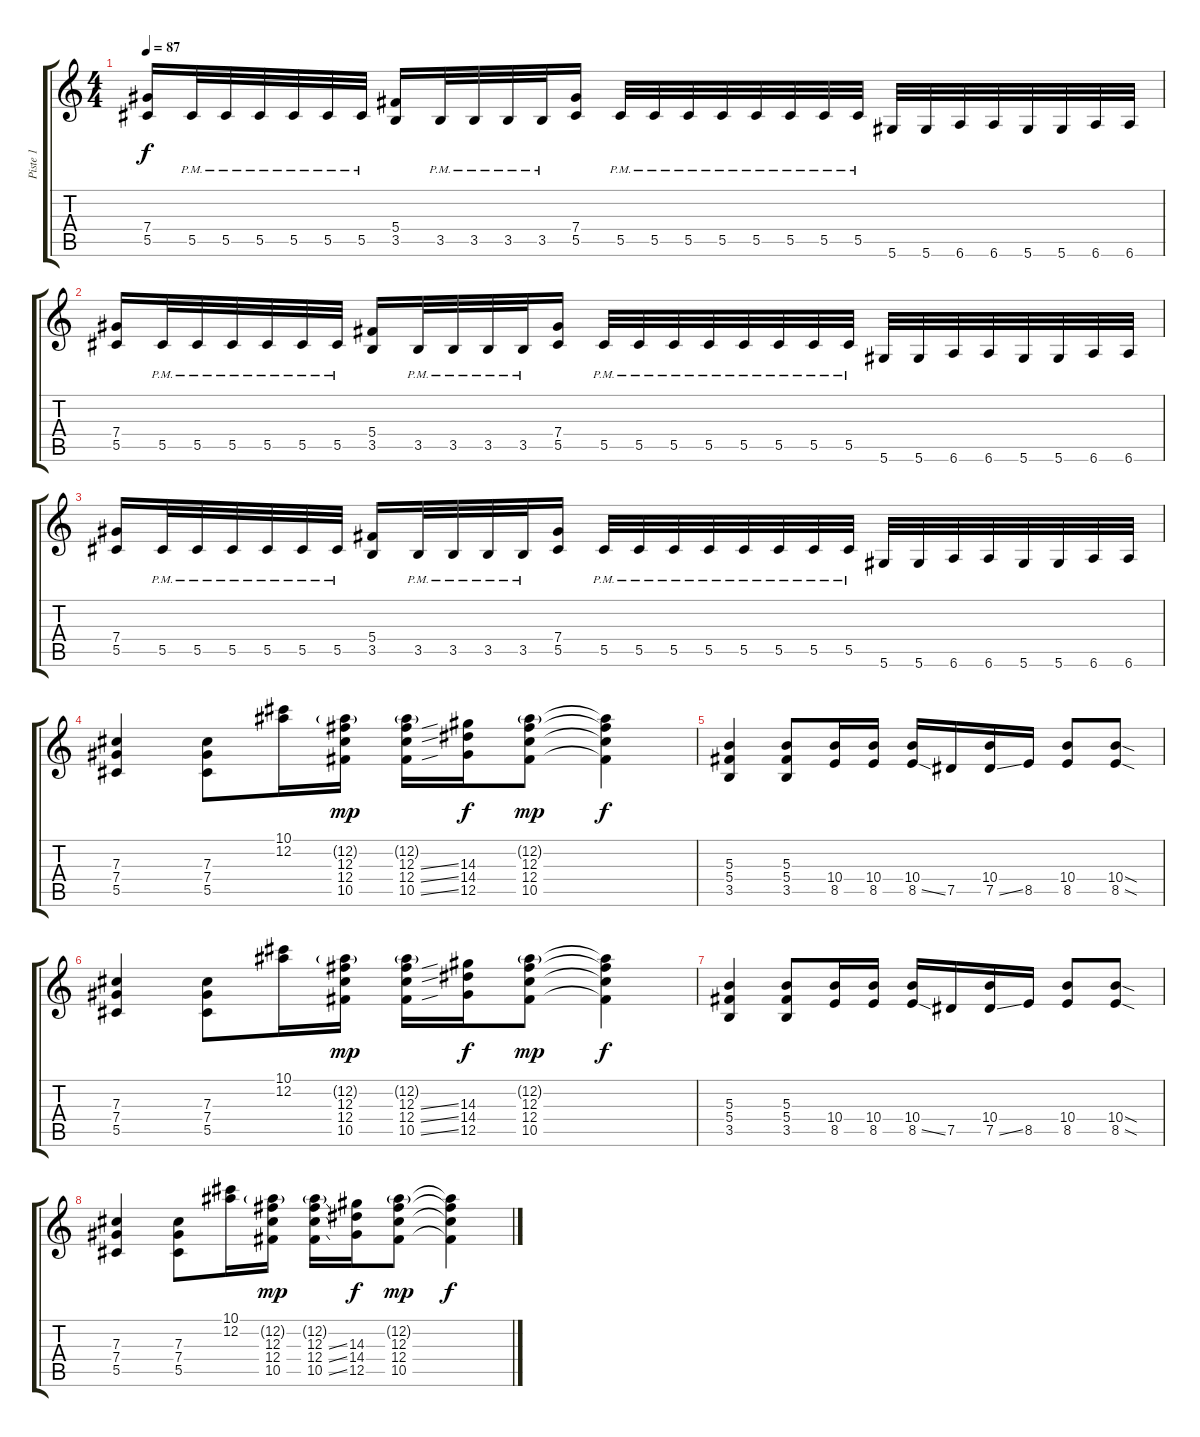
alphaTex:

\track ("Piste 1" "Piste 1") {instrument distortionguitar}
\staff {score tabs}
\tuning (Eb4 Bb3 Gb3 Db3 Ab2 Eb2) {hide}
\ts (4 4)
\tempo 87
\clef g2
\ks c
(7.4 5.5).16{dy f} 5.5{pm}.32 5.5{pm}.32 5.5{pm}.32 5.5{pm}.32 5.5{pm}.32 5.5{pm}.32 (5.4 3.5).16 3.5{pm}.32 3.5{pm}.32 3.5{pm}.32 3.5{pm}.32 (7.4 5.5).16 5.5{pm}.32 5.5{pm}.32 5.5{pm}.32 5.5{pm}.32 5.5{pm}.32 5.5{pm}.32 5.5{pm}.32 5.5{pm}.32 5.6.32 5.6.32 6.6.32 6.6.32 5.6.32 5.6.32 6.6.32 6.6.32 |
(7.4 5.5).16 5.5{pm}.32 5.5{pm}.32 5.5{pm}.32 5.5{pm}.32 5.5{pm}.32 5.5{pm}.32 (5.4 3.5).16 3.5{pm}.32 3.5{pm}.32 3.5{pm}.32 3.5{pm}.32 (7.4 5.5).16 5.5{pm}.32 5.5{pm}.32 5.5{pm}.32 5.5{pm}.32 5.5{pm}.32 5.5{pm}.32 5.5{pm}.32 5.5{pm}.32 5.6.32 5.6.32 6.6.32 6.6.32 5.6.32 5.6.32 6.6.32 6.6.32 |
(7.4 5.5).16 5.5{pm}.32 5.5{pm}.32 5.5{pm}.32 5.5{pm}.32 5.5{pm}.32 5.5{pm}.32 (5.4 3.5).16 3.5{pm}.32 3.5{pm}.32 3.5{pm}.32 3.5{pm}.32 (7.4 5.5).16 5.5{pm}.32 5.5{pm}.32 5.5{pm}.32 5.5{pm}.32 5.5{pm}.32 5.5{pm}.32 5.5{pm}.32 5.5{pm}.32 5.6.32 5.6.32 6.6.32 6.6.32 5.6.32 5.6.32 6.6.32 6.6.32 |
(7.3 7.4 5.5).4 (7.3 7.4 5.5).8 (10.1 12.2).16 (12.2{g} 12.3 12.4 10.5).16{dy mp} (12.2{g} 12.3{ss} 12.4{ss} 10.5{ss}).16 (14.3 14.4 12.5).16{dy f} (12.2{g} 12.3 12.4 10.5).8{dy mp} (12.2{t} 12.3{t} 12.4{t} 10.5{t}).4{dy f} |
(5.3 5.4 3.5).4 (5.3 5.4 3.5).8 (10.4 8.5).16 (10.4 8.5).16 (10.4 8.5{ss}).16 7.5.16 (10.4 7.5{ss}).16 8.5.16 (10.4 8.5).8 (10.4{sod} 8.5{sod}).8 |
(7.3 7.4 5.5).4 (7.3 7.4 5.5).8 (10.1 12.2).16 (12.2{g} 12.3 12.4 10.5).16{dy mp} (12.2{g} 12.3{ss} 12.4{ss} 10.5{ss}).16 (14.3 14.4 12.5).16{dy f} (12.2{g} 12.3 12.4 10.5).8{dy mp} (12.2{t} 12.3{t} 12.4{t} 10.5{t}).4{dy f} |
(5.3 5.4 3.5).4 (5.3 5.4 3.5).8 (10.4 8.5).16 (10.4 8.5).16 (10.4 8.5{ss}).16 7.5.16 (10.4 7.5{ss}).16 8.5.16 (10.4 8.5).8 (10.4{sod} 8.5{sod}).8 |
(7.3 7.4 5.5).4 (7.3 7.4 5.5).8 (10.1 12.2).16 (12.2{g} 12.3 12.4 10.5).16{dy mp} (12.2{g} 12.3{ss} 12.4{ss} 10.5{ss}).16 (14.3 14.4 12.5).16{dy f} (12.2{g} 12.3 12.4 10.5).8{dy mp} (12.2{t} 12.3{t} 12.4{t} 10.5{t}).4{dy f}
